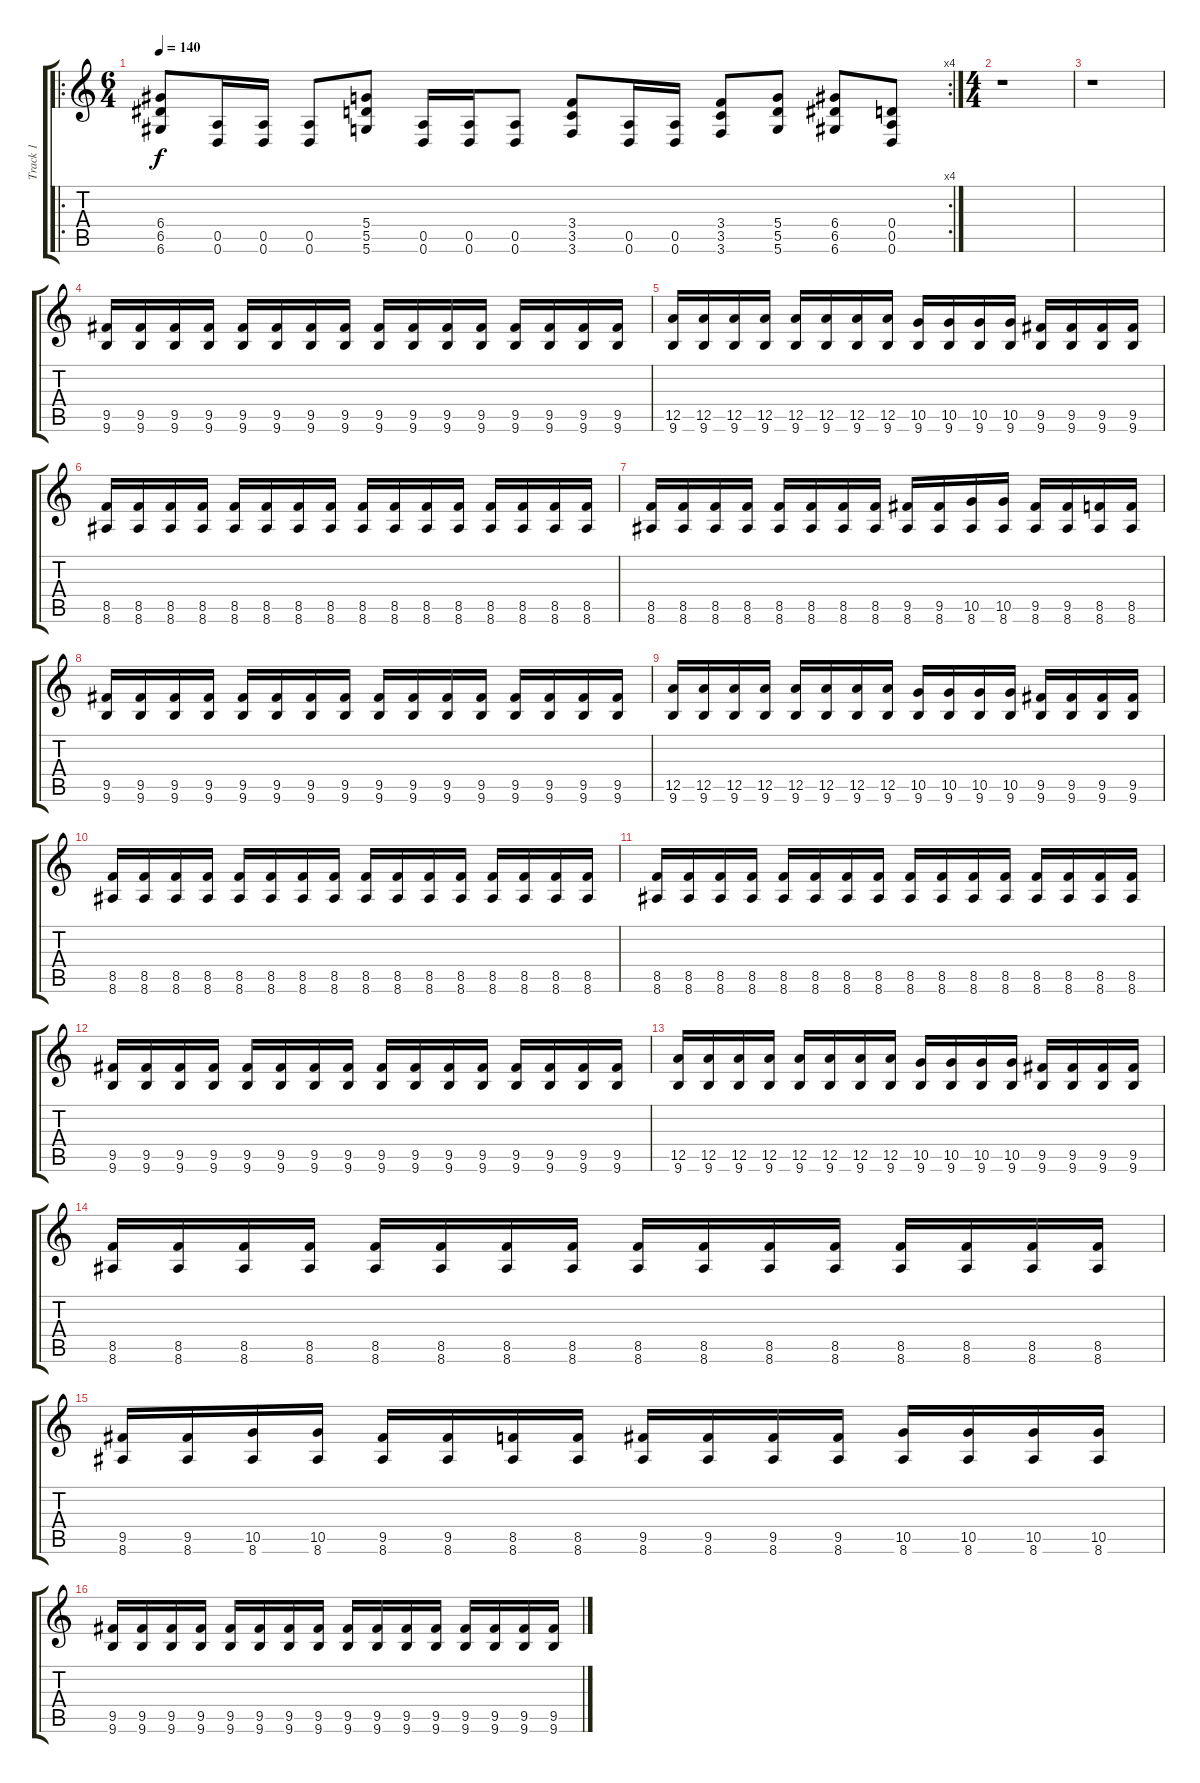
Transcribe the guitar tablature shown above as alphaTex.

\track ("Track 1" "Track 1") {instrument distortionguitar}
\staff {score tabs}
\tuning (E4 B3 G3 D3 A2 D2) {hide}
\ro
\rc 4
\ts (6 4)
\tempo 140
\clef g2
\ks c
(6.4 6.5 6.6).8{dy f} (0.5 0.6).16 (0.5 0.6).16 (0.5 0.6).8 (5.4 5.5 5.6).8 (0.5 0.6).16 (0.5 0.6).16 (0.5 0.6).8 (3.4 3.5 3.6).8 (0.5 0.6).16 (0.5 0.6).16 (3.4 3.5 3.6).8 (5.4 5.5 5.6).8 (6.4 6.5 6.6).8 (0.4 0.5 0.6).8 |
\ts (4 4)
r.1 |
r.1 |
(9.5 9.6).16 (9.5 9.6).16 (9.5 9.6).16 (9.5 9.6).16 (9.5 9.6).16 (9.5 9.6).16 (9.5 9.6).16 (9.5 9.6).16 (9.5 9.6).16 (9.5 9.6).16 (9.5 9.6).16 (9.5 9.6).16 (9.5 9.6).16 (9.5 9.6).16 (9.5 9.6).16 (9.5 9.6).16 |
(12.5 9.6).16 (12.5 9.6).16 (12.5 9.6).16 (12.5 9.6).16 (12.5 9.6).16 (12.5 9.6).16 (12.5 9.6).16 (12.5 9.6).16 (10.5 9.6).16 (10.5 9.6).16 (10.5 9.6).16 (10.5 9.6).16 (9.5 9.6).16 (9.5 9.6).16 (9.5 9.6).16 (9.5 9.6).16 |
(8.5 8.6).16 (8.5 8.6).16 (8.5 8.6).16 (8.5 8.6).16 (8.5 8.6).16 (8.5 8.6).16 (8.5 8.6).16 (8.5 8.6).16 (8.5 8.6).16 (8.5 8.6).16 (8.5 8.6).16 (8.5 8.6).16 (8.5 8.6).16 (8.5 8.6).16 (8.5 8.6).16 (8.5 8.6).16 |
(8.5 8.6).16 (8.5 8.6).16 (8.5 8.6).16 (8.5 8.6).16 (8.5 8.6).16 (8.5 8.6).16 (8.5 8.6).16 (8.5 8.6).16 (9.5 8.6).16 (9.5 8.6).16 (10.5 8.6).16 (10.5 8.6).16 (9.5 8.6).16 (9.5 8.6).16 (8.5 8.6).16 (8.5 8.6).16 |
(9.5 9.6).16 (9.5 9.6).16 (9.5 9.6).16 (9.5 9.6).16 (9.5 9.6).16 (9.5 9.6).16 (9.5 9.6).16 (9.5 9.6).16 (9.5 9.6).16 (9.5 9.6).16 (9.5 9.6).16 (9.5 9.6).16 (9.5 9.6).16 (9.5 9.6).16 (9.5 9.6).16 (9.5 9.6).16 |
(12.5 9.6).16 (12.5 9.6).16 (12.5 9.6).16 (12.5 9.6).16 (12.5 9.6).16 (12.5 9.6).16 (12.5 9.6).16 (12.5 9.6).16 (10.5 9.6).16 (10.5 9.6).16 (10.5 9.6).16 (10.5 9.6).16 (9.5 9.6).16 (9.5 9.6).16 (9.5 9.6).16 (9.5 9.6).16 |
(8.5 8.6).16 (8.5 8.6).16 (8.5 8.6).16 (8.5 8.6).16 (8.5 8.6).16 (8.5 8.6).16 (8.5 8.6).16 (8.5 8.6).16 (8.5 8.6).16 (8.5 8.6).16 (8.5 8.6).16 (8.5 8.6).16 (8.5 8.6).16 (8.5 8.6).16 (8.5 8.6).16 (8.5 8.6).16 |
(8.5 8.6).16 (8.5 8.6).16 (8.5 8.6).16 (8.5 8.6).16 (8.5 8.6).16 (8.5 8.6).16 (8.5 8.6).16 (8.5 8.6).16 (8.5 8.6).16 (8.5 8.6).16 (8.5 8.6).16 (8.5 8.6).16 (8.5 8.6).16 (8.5 8.6).16 (8.5 8.6).16 (8.5 8.6).16 |
(9.5 9.6).16 (9.5 9.6).16 (9.5 9.6).16 (9.5 9.6).16 (9.5 9.6).16 (9.5 9.6).16 (9.5 9.6).16 (9.5 9.6).16 (9.5 9.6).16 (9.5 9.6).16 (9.5 9.6).16 (9.5 9.6).16 (9.5 9.6).16 (9.5 9.6).16 (9.5 9.6).16 (9.5 9.6).16 |
(12.5 9.6).16 (12.5 9.6).16 (12.5 9.6).16 (12.5 9.6).16 (12.5 9.6).16 (12.5 9.6).16 (12.5 9.6).16 (12.5 9.6).16 (10.5 9.6).16 (10.5 9.6).16 (10.5 9.6).16 (10.5 9.6).16 (9.5 9.6).16 (9.5 9.6).16 (9.5 9.6).16 (9.5 9.6).16 |
(8.5 8.6).16 (8.5 8.6).16 (8.5 8.6).16 (8.5 8.6).16 (8.5 8.6).16 (8.5 8.6).16 (8.5 8.6).16 (8.5 8.6).16 (8.5 8.6).16 (8.5 8.6).16 (8.5 8.6).16 (8.5 8.6).16 (8.5 8.6).16 (8.5 8.6).16 (8.5 8.6).16 (8.5 8.6).16 |
(9.5 8.6).16 (9.5 8.6).16 (10.5 8.6).16 (10.5 8.6).16 (9.5 8.6).16 (9.5 8.6).16 (8.5 8.6).16 (8.5 8.6).16 (9.5 8.6).16 (9.5 8.6).16 (9.5 8.6).16 (9.5 8.6).16 (10.5 8.6).16 (10.5 8.6).16 (10.5 8.6).16 (10.5 8.6).16 |
(9.5 9.6).16 (9.5 9.6).16 (9.5 9.6).16 (9.5 9.6).16 (9.5 9.6).16 (9.5 9.6).16 (9.5 9.6).16 (9.5 9.6).16 (9.5 9.6).16 (9.5 9.6).16 (9.5 9.6).16 (9.5 9.6).16 (9.5 9.6).16 (9.5 9.6).16 (9.5 9.6).16 (9.5 9.6).16
